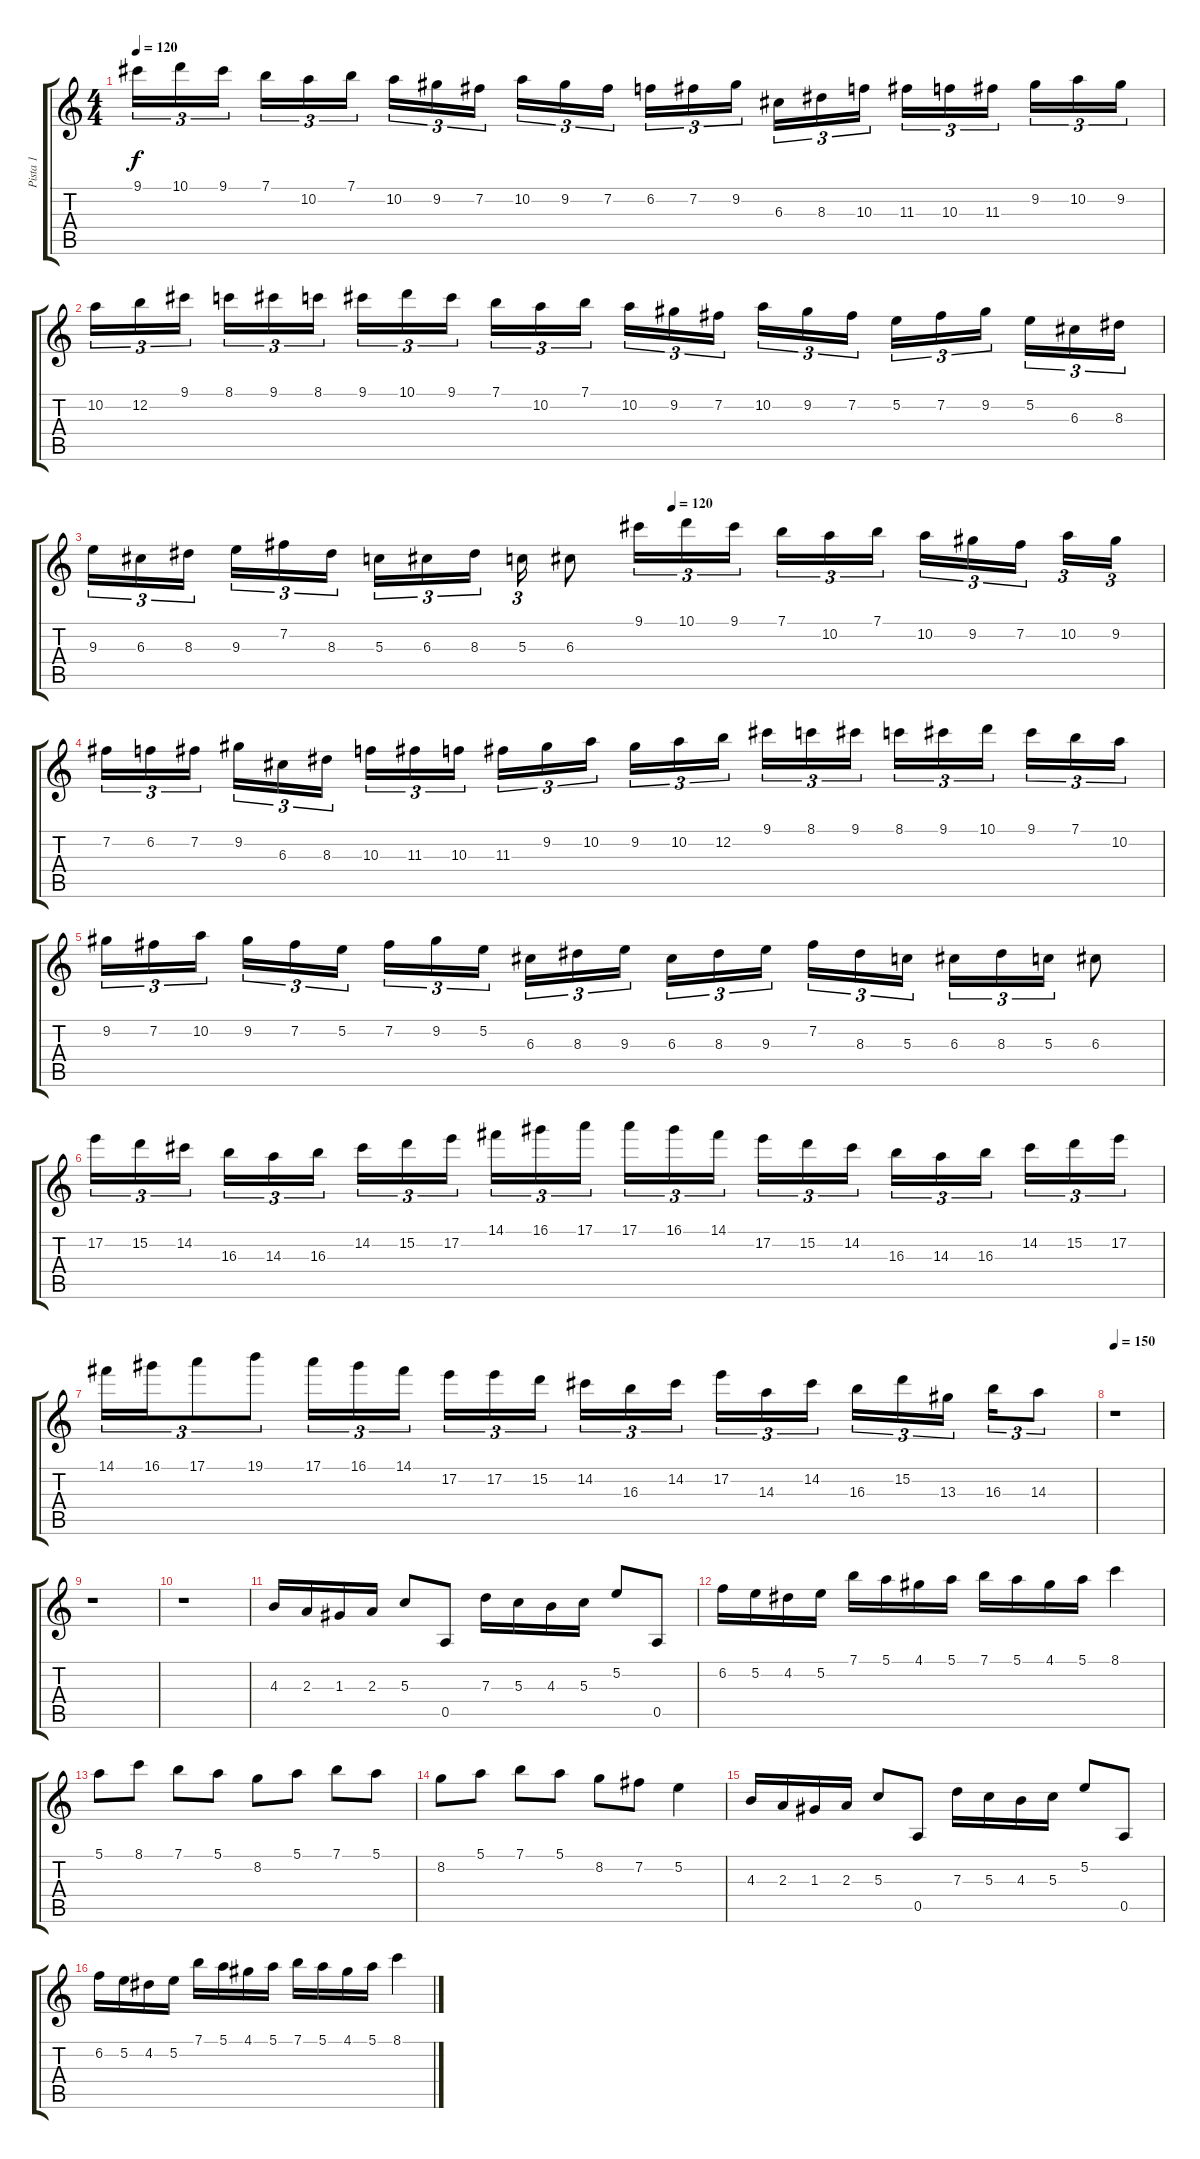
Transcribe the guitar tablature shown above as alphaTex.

\track ("Pista 1" "Pista 1") {instrument distortionguitar}
\staff {score tabs}
\tuning (E4 B3 G3 D3 A2 E2) {hide}
\ts (4 4)
\tempo 120
\clef g2
\ks c
9.1.16{tu (3 2) dy f} 10.1.16{tu (3 2)} 9.1.16{tu (3 2) beam splitsecondary} 7.1.16{tu (3 2)} 10.2.16{tu (3 2)} 7.1.16{tu (3 2)} 10.2.16{tu (3 2)} 9.2.16{tu (3 2)} 7.2.16{tu (3 2) beam splitsecondary} 10.2.16{tu (3 2)} 9.2.16{tu (3 2)} 7.2.16{tu (3 2)} 6.2.16{tu (3 2)} 7.2.16{tu (3 2)} 9.2.16{tu (3 2) beam splitsecondary} 6.3.16{tu (3 2)} 8.3.16{tu (3 2)} 10.3.16{tu (3 2)} 11.3.16{tu (3 2)} 10.3.16{tu (3 2)} 11.3.16{tu (3 2) beam splitsecondary} 9.2.16{tu (3 2)} 10.2.16{tu (3 2)} 9.2.16{tu (3 2)} |
10.2.16{tu (3 2)} 12.2.16{tu (3 2)} 9.1.16{tu (3 2) beam splitsecondary} 8.1.16{tu (3 2)} 9.1.16{tu (3 2)} 8.1.16{tu (3 2)} 9.1.16{tu (3 2)} 10.1.16{tu (3 2)} 9.1.16{tu (3 2) beam splitsecondary} 7.1.16{tu (3 2)} 10.2.16{tu (3 2)} 7.1.16{tu (3 2)} 10.2.16{tu (3 2)} 9.2.16{tu (3 2)} 7.2.16{tu (3 2) beam splitsecondary} 10.2.16{tu (3 2)} 9.2.16{tu (3 2)} 7.2.16{tu (3 2)} 5.2.16{tu (3 2)} 7.2.16{tu (3 2)} 9.2.16{tu (3 2) beam splitsecondary} 5.2.16{tu (3 2)} 6.3.16{tu (3 2)} 8.3.16{tu (3 2)} |
\tempo (120 0.5416666666666666)
9.3.16{tu (3 2)} 6.3.16{tu (3 2)} 8.3.16{tu (3 2) beam splitsecondary} 9.3.16{tu (3 2)} 7.2.16{tu (3 2)} 8.3.16{tu (3 2)} 5.3.16{tu (3 2)} 6.3.16{tu (3 2)} 8.3.16{tu (3 2) beam splitsecondary} 5.3.16{tu (3 2)} 6.3.8 9.1.16{tu (3 2)} 10.1.16{tu (3 2)} 9.1.16{tu (3 2) beam splitsecondary} 7.1.16{tu (3 2)} 10.2.16{tu (3 2)} 7.1.16{tu (3 2) beam splitsecondary} 10.2.16{tu (3 2)} 9.2.16{tu (3 2)} 7.2.16{tu (3 2) beam splitsecondary} 10.2.16{tu (3 2)} 9.2.16{tu (3 2)} |
7.2.16{tu (3 2)} 6.2.16{tu (3 2)} 7.2.16{tu (3 2) beam splitsecondary} 9.2.16{tu (3 2)} 6.3.16{tu (3 2)} 8.3.16{tu (3 2)} 10.3.16{tu (3 2)} 11.3.16{tu (3 2)} 10.3.16{tu (3 2) beam splitsecondary} 11.3.16{tu (3 2)} 9.2.16{tu (3 2)} 10.2.16{tu (3 2)} 9.2.16{tu (3 2)} 10.2.16{tu (3 2)} 12.2.16{tu (3 2) beam splitsecondary} 9.1.16{tu (3 2)} 8.1.16{tu (3 2)} 9.1.16{tu (3 2)} 8.1.16{tu (3 2)} 9.1.16{tu (3 2)} 10.1.16{tu (3 2) beam splitsecondary} 9.1.16{tu (3 2)} 7.1.16{tu (3 2)} 10.2.16{tu (3 2)} |
9.2.16{tu (3 2)} 7.2.16{tu (3 2)} 10.2.16{tu (3 2) beam splitsecondary} 9.2.16{tu (3 2)} 7.2.16{tu (3 2)} 5.2.16{tu (3 2)} 7.2.16{tu (3 2)} 9.2.16{tu (3 2)} 5.2.16{tu (3 2) beam splitsecondary} 6.3.16{tu (3 2)} 8.3.16{tu (3 2)} 9.3.16{tu (3 2)} 6.3.16{tu (3 2)} 8.3.16{tu (3 2)} 9.3.16{tu (3 2) beam splitsecondary} 7.2.16{tu (3 2)} 8.3.16{tu (3 2)} 5.3.16{tu (3 2)} 6.3.16{tu (3 2)} 8.3.16{tu (3 2)} 5.3.16{tu (3 2)} 6.3.8 |
17.2.16{tu (3 2)} 15.2.16{tu (3 2)} 14.2.16{tu (3 2) beam splitsecondary} 16.3.16{tu (3 2)} 14.3.16{tu (3 2)} 16.3.16{tu (3 2)} 14.2.16{tu (3 2)} 15.2.16{tu (3 2)} 17.2.16{tu (3 2) beam splitsecondary} 14.1.16{tu (3 2)} 16.1.16{tu (3 2)} 17.1.16{tu (3 2)} 17.1.16{tu (3 2)} 16.1.16{tu (3 2)} 14.1.16{tu (3 2) beam splitsecondary} 17.2.16{tu (3 2)} 15.2.16{tu (3 2)} 14.2.16{tu (3 2)} 16.3.16{tu (3 2)} 14.3.16{tu (3 2)} 16.3.16{tu (3 2) beam splitsecondary} 14.2.16{tu (3 2)} 15.2.16{tu (3 2)} 17.2.16{tu (3 2)} |
14.1.16{tu (3 2)} 16.1.16{tu (3 2)} 17.1.8{tu (3 2)} 19.1.8{tu (3 2)} 17.1.16{tu (3 2)} 16.1.16{tu (3 2)} 14.1.16{tu (3 2) beam splitsecondary} 17.2.16{tu (3 2)} 17.2.16{tu (3 2)} 15.2.16{tu (3 2)} 14.2.16{tu (3 2)} 16.3.16{tu (3 2)} 14.2.16{tu (3 2) beam splitsecondary} 17.2.16{tu (3 2)} 14.3.16{tu (3 2)} 14.2.16{tu (3 2)} 16.3.16{tu (3 2)} 15.2.16{tu (3 2)} 13.3.16{tu (3 2) beam splitsecondary} 16.3.16{tu (3 2)} 14.3.8{tu (3 2)} |
\tempo 150
r.1 |
r.1 |
r.1 |
4.3.16 2.3.16 1.3.16 2.3.16 5.3.8 0.5.8 7.3.16 5.3.16 4.3.16 5.3.16 5.2.8 0.5.8 |
6.2.16 5.2.16 4.2.16 5.2.16 7.1.16 5.1.16 4.1.16 5.1.16 7.1.16 5.1.16 4.1.16 5.1.16 8.1.4 |
5.1.8 8.1.8 7.1.8 5.1.8 8.2.8 5.1.8 7.1.8 5.1.8 |
8.2.8 5.1.8 7.1.8 5.1.8 8.2.8 7.2.8 5.2.4 |
4.3.16 2.3.16 1.3.16 2.3.16 5.3.8 0.5.8 7.3.16 5.3.16 4.3.16 5.3.16 5.2.8 0.5.8 |
6.2.16 5.2.16 4.2.16 5.2.16 7.1.16 5.1.16 4.1.16 5.1.16 7.1.16 5.1.16 4.1.16 5.1.16 8.1.4
